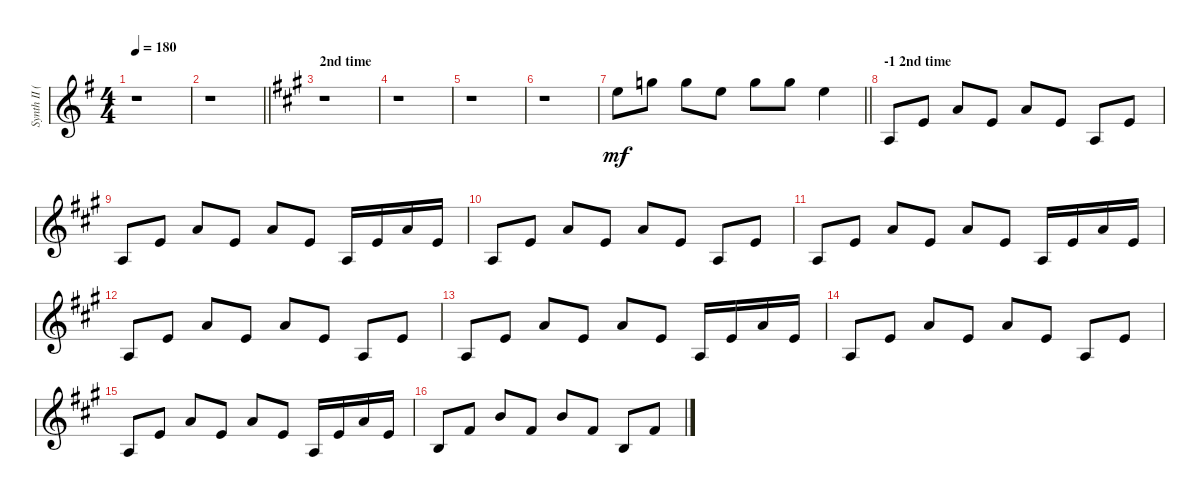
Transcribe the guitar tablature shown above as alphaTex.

\track ("Synth II (Seq. I)" "Synth II (") {instrument fx1rain}
\staff {score}
\tuning (E4 B3 G3 D3 A2 E2 B1) {hide}
\ts (4 4)
\tempo 180
\clef g2
\ks g
r.1{dy mf} |
\barLineRight lightlight
r.1 |
\section ("" "2nd time")
\ks a
r.1 |
r.1 |
r.1 |
r.1 |
\barLineRight lightlight
12.1.8 15.1.8 15.1.8 12.1.8 15.1.8 15.1.8 12.1.4 |
\section ("" "-1 2nd time")
2.3.8 0.1.8 5.1.8 0.1.8 5.1.8 0.1.8 2.3.8 0.1.8 |
2.3.8 0.1.8 5.1.8 0.1.8 5.1.8 0.1.8 2.3.16 0.1.16 5.1.16 0.1.16 |
2.3.8 0.1.8 5.1.8 0.1.8 5.1.8 0.1.8 2.3.8 0.1.8 |
2.3.8 0.1.8 5.1.8 0.1.8 5.1.8 0.1.8 2.3.16 0.1.16 5.1.16 0.1.16 |
2.3.8 0.1.8 5.1.8 0.1.8 5.1.8 0.1.8 2.3.8 0.1.8 |
2.3.8 0.1.8 5.1.8 0.1.8 5.1.8 0.1.8 2.3.16 0.1.16 5.1.16 0.1.16 |
2.3.8 0.1.8 5.1.8 0.1.8 5.1.8 0.1.8 2.3.8 0.1.8 |
2.3.8 0.1.8 5.1.8 0.1.8 5.1.8 0.1.8 2.3.16 0.1.16 5.1.16 0.1.16 |
0.2.8 2.1.8 7.1.8 2.1.8 7.1.8 2.1.8 0.2.8 2.1.8
